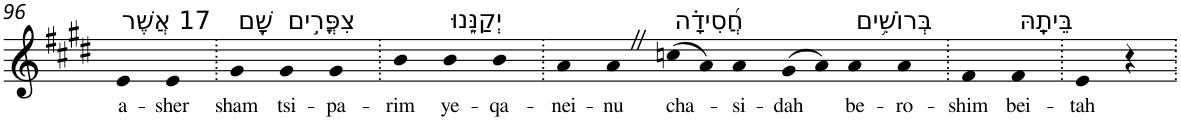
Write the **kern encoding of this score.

**kern	**text
*part1	*part1
*staff1	*staff1
*I"Piano	*
*I'Pno	*
!!LO:PB:g=z
*clefG2	*
*k[f#c#g#d#]	*
*E:	*
=96	=96
!LO:TX:a:t=17 אֲשֶׁר	!
!	!LO:LY:b
4e	a-
!	!LO:LY:b
4e	-sher
=97.	=97.
!LO:TX:a:t=שָׁ֭ם	!
!	!LO:LY:b
4g#	sham
!LO:TX:a:t=צִפֳּרִ֣ים	!
!	!LO:LY:b
4g#	tsi-
!	!LO:LY:b
4g#	-pa-
=98.	=98.
!	!LO:LY:b
4b	-rim
!LO:TX:a:t=יְקַנֵּ֑נוּ	!
!	!LO:LY:b
4b	ye-
!	!LO:LY:b
4b	-qa-
=99.	=99.
!	!LO:LY:b
4a	-nei-
!	!LO:LY:b
4aZ	-nu
!LO:TX:a:t=חֲ֝סִידָ֗ה	!
!	!LO:LY:b
(>8ccn	cha-
8a)	.
!	!LO:LY:b
4a	-si-
!	!LO:LY:b
(>8g#	-dah
8a)	.
!LO:TX:a:t=בְּרוֹשִׁ֥ים	!
!	!LO:LY:b
4a	be-
!	!LO:LY:b
4a	-ro-
=100.	=100.
!	!LO:LY:b
4f#	-shim
!LO:TX:a:t=בֵּיתָֽהּ	!
!	!LO:LY:b
4f#	bei-
=101.	=101.
!	!LO:LY:b
4e	-tah
4r	.
=.	=.
*-	*-
